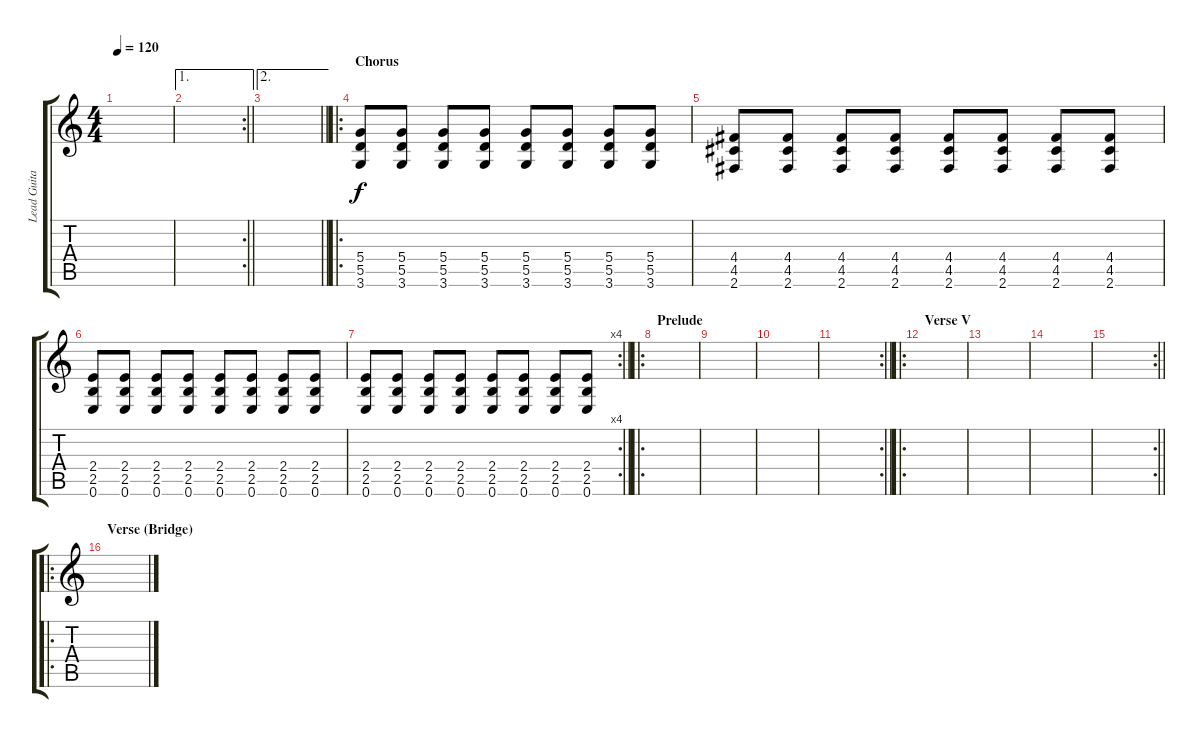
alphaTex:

\track ("Lead Guitar" "Lead Guita") {instrument acousticguitarsteel}
\staff {score tabs}
\tuning (E4 B3 G3 D3 A2 E2) {hide}
\ts (4 4)
\tempo 120
\clef g2
\ks c
|
\ae 1
\rc 2
\barLineRight lightlight
|
\ae 2
\barLineRight lightlight
|
\ro
\section ("" "Chorus")
(5.4 5.5 3.6).8 (5.4 5.5 3.6).8 (5.4 5.5 3.6).8 (5.4 5.5 3.6).8 (5.4 5.5 3.6).8 (5.4 5.5 3.6).8 (5.4 5.5 3.6).8 (5.4 5.5 3.6).8 |
(4.4 4.5 2.6).8 (4.4 4.5 2.6).8 (4.4 4.5 2.6).8 (4.4 4.5 2.6).8 (4.4 4.5 2.6).8 (4.4 4.5 2.6).8 (4.4 4.5 2.6).8 (4.4 4.5 2.6).8 |
(2.4 2.5 0.6).8 (2.4 2.5 0.6).8 (2.4 2.5 0.6).8 (2.4 2.5 0.6).8 (2.4 2.5 0.6).8 (2.4 2.5 0.6).8 (2.4 2.5 0.6).8 (2.4 2.5 0.6).8 |
\rc 4
\barLineRight lightlight
(2.4 2.5 0.6).8 (2.4 2.5 0.6).8 (2.4 2.5 0.6).8 (2.4 2.5 0.6).8 (2.4 2.5 0.6).8 (2.4 2.5 0.6).8 (2.4 2.5 0.6).8 (2.4 2.5 0.6).8 |
\ro
\section ("" "Prelude")
|
|
|
\rc 2
\barLineRight lightlight
|
\ro
\section ("" "Verse V")
|
|
|
\rc 2
\barLineRight lightlight
|
\ro
\section ("" "Verse (Bridge)")
